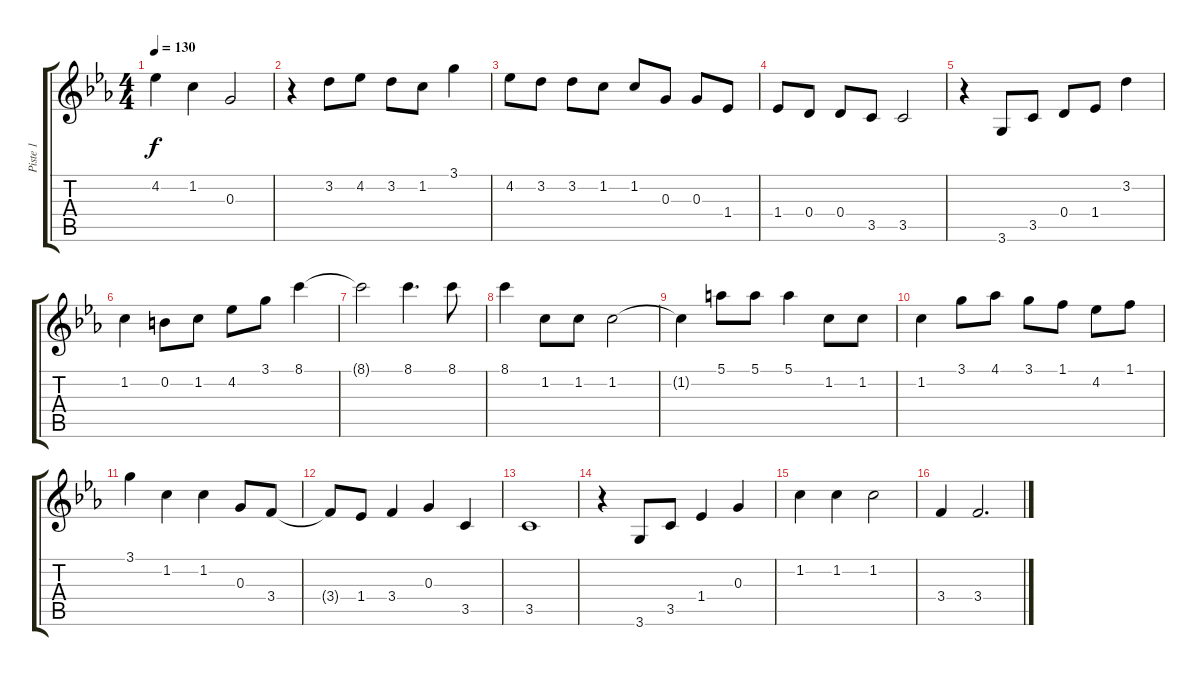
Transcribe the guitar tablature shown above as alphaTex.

\track ("Piste 1" "Piste 1") {instrument acousticguitarsteel}
\staff {score tabs}
\tuning (E4 B3 G3 D3 A2 E2) {hide}
\ts (4 4)
\tempo 130
\clef g2
\ks eb
4.2.4{dy f} 1.2.4 0.3.2 |
r.4 3.2.8 4.2.8 3.2.8 1.2.8 3.1.4 |
4.2.8 3.2.8 3.2.8 1.2.8 1.2.8 0.3.8 0.3.8 1.4.8 |
1.4.8 0.4.8 0.4.8 3.5.8 3.5.2 |
r.4 3.6.8 3.5.8 0.4.8 1.4.8 3.2.4 |
1.2.4 0.2.8 1.2.8 4.2.8 3.1.8 8.1.4 |
8.1{t}.2 8.1.4{d} 8.1.8 |
8.1.4 1.2.8 1.2.8 1.2.2 |
1.2{t}.4 5.1.8 5.1.8 5.1.4 1.2.8 1.2.8 |
1.2.4 3.1.8 4.1.8 3.1.8 1.1.8 4.2.8 1.1.8 |
3.1.4 1.2.4 1.2.4 0.3.8 3.4.8 |
3.4{t}.8 1.4.8 3.4.4 0.3.4 3.5.4 |
3.5.1 |
r.4 3.6.8 3.5.8 1.4.4 0.3.4 |
1.2.4 1.2.4 1.2.2 |
3.4.4 3.4.2{d}
